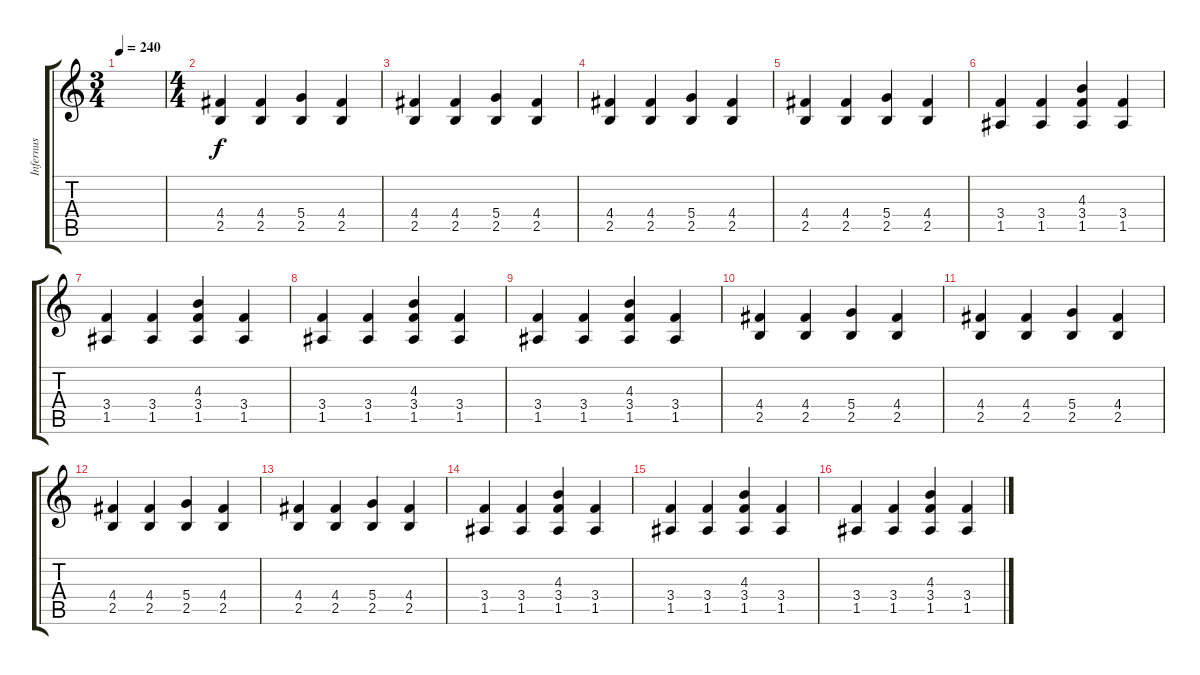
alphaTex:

\track ("Infernus" "Infernus") {instrument distortionguitar}
\staff {score tabs}
\tuning (E4 B3 G3 D3 A2 E2) {hide}
\ts (3 4)
\tempo 240
\clef g2
\ks c
|
\ts (4 4)
(4.4 2.5).4 (4.4 2.5).4 (5.4 2.5).4 (4.4 2.5).4 |
(4.4 2.5).4 (4.4 2.5).4 (5.4 2.5).4 (4.4 2.5).4 |
(4.4 2.5).4 (4.4 2.5).4 (5.4 2.5).4 (4.4 2.5).4 |
(4.4 2.5).4 (4.4 2.5).4 (5.4 2.5).4 (4.4 2.5).4 |
(3.4 1.5).4 (3.4 1.5).4 (4.3 3.4 1.5).4 (3.4 1.5).4 |
(3.4 1.5).4 (3.4 1.5).4 (4.3 3.4 1.5).4 (3.4 1.5).4 |
(3.4 1.5).4 (3.4 1.5).4 (4.3 3.4 1.5).4 (3.4 1.5).4 |
(3.4 1.5).4 (3.4 1.5).4 (4.3 3.4 1.5).4 (3.4 1.5).4 |
(4.4 2.5).4 (4.4 2.5).4 (5.4 2.5).4 (4.4 2.5).4 |
(4.4 2.5).4 (4.4 2.5).4 (5.4 2.5).4 (4.4 2.5).4 |
(4.4 2.5).4 (4.4 2.5).4 (5.4 2.5).4 (4.4 2.5).4 |
(4.4 2.5).4 (4.4 2.5).4 (5.4 2.5).4 (4.4 2.5).4 |
(3.4 1.5).4 (3.4 1.5).4 (4.3 3.4 1.5).4 (3.4 1.5).4 |
(3.4 1.5).4 (3.4 1.5).4 (4.3 3.4 1.5).4 (3.4 1.5).4 |
(3.4 1.5).4 (3.4 1.5).4 (4.3 3.4 1.5).4 (3.4 1.5).4
